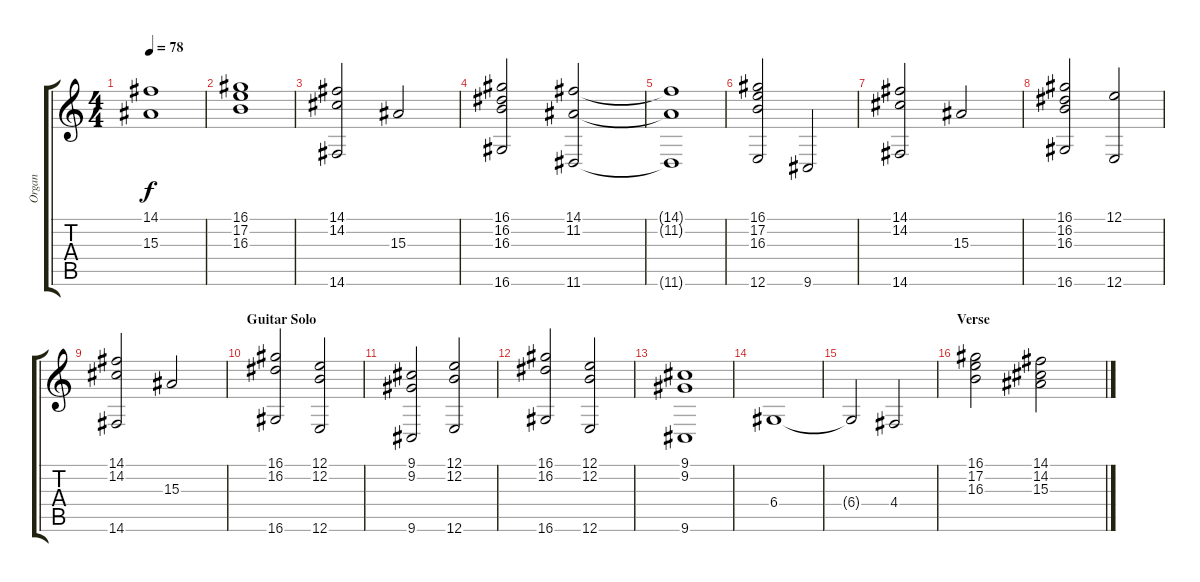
\track ("Organ" "Organ") {instrument rockorgan}
\staff {score tabs}
\tuning (E4 B3 G3 D3 A2 E2) {hide}
\ts (4 4)
\tempo 78
\clef g2
\ks c
(14.1{t} 15.3{t}).1{dy f} |
(16.1 17.2 16.3).1 |
(14.1 14.2 14.6).2 15.3.2 |
(16.1 16.2 16.3 16.6).2 (14.1 11.2 11.6).2 |
(14.1{t} 11.2{t} 11.6{t}).1 |
(16.1 17.2 16.3 12.6).2 9.6.2 |
(14.1 14.2 14.6).2 15.3.2 |
(16.1 16.2 16.3 16.6).2 (12.1 12.6).2 |
(14.1 14.2 14.6).2 15.3.2 |
\section ("" "Guitar Solo")
(16.1 16.2 16.6).2 (12.1 12.2 12.6).2 |
(9.1 9.2 9.6).2 (12.1 12.2 12.6).2 |
(16.1 16.2 16.6).2 (12.1 12.2 12.6).2 |
(9.1 9.2 9.6).1 |
6.4.1 |
6.4{t}.2 4.4.2 |
\section ("" "Verse")
(16.1 17.2 16.3).2 (14.1 14.2 15.3).2
